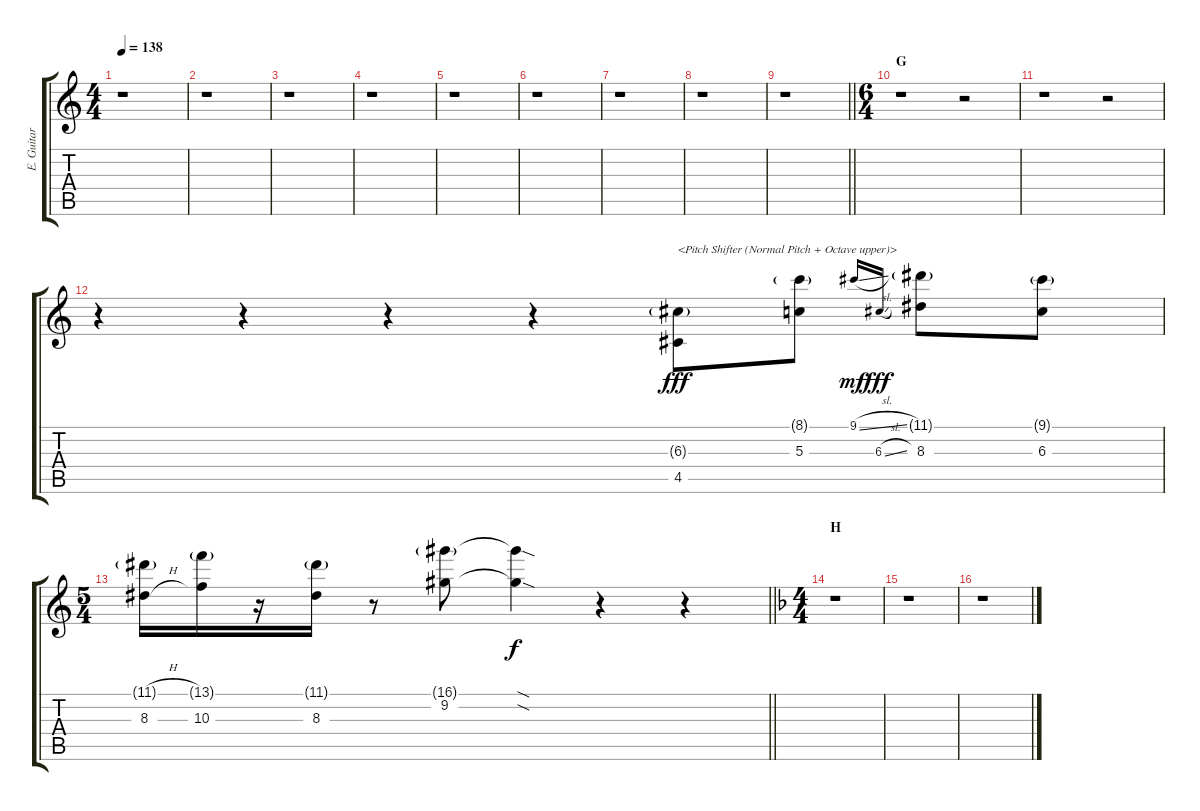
\track ("E. Guitar III" "E. Guitar ") {instrument overdrivenguitar}
\staff {score tabs}
\tuning (E4 B3 G3 D3 A2 E2) {hide}
\ts (4 4)
\tempo 138
\clef g2
\ks c
r.1{dy fff} |
r.1 |
r.1 |
r.1 |
r.1 |
r.1 |
r.1 |
r.1 |
\barLineRight lightlight
r.1 |
\ts (6 4)
\section ("" "G")
r.1 r.2 |
r.1 r.2 |
r.4 r.4 r.4 r.4 (6.3{g} 4.5).8{txt "<Pitch Shifter (Normal Pitch + Octave upper)>"} (8.1{g} 5.3).8 9.1{sl}.16{gr onbeat dy mf} 6.3{sl}.16{gr onbeat dy fff} (11.1{g} 8.3).8 (9.1{g} 6.3).8 |
\ts (5 4)
\barLineRight lightlight
(11.1{h g} 8.3{h}).16 (13.1{g} 10.3).16 r.16 (11.1{g} 8.3).16 r.8 (16.1{g} 9.2).8 (16.1{sod t} 9.2{sod t}).4{dy f} r.4 r.4 |
\ts (4 4)
\section ("" "H")
\ks f
r.1 |
r.1 |
r.1
